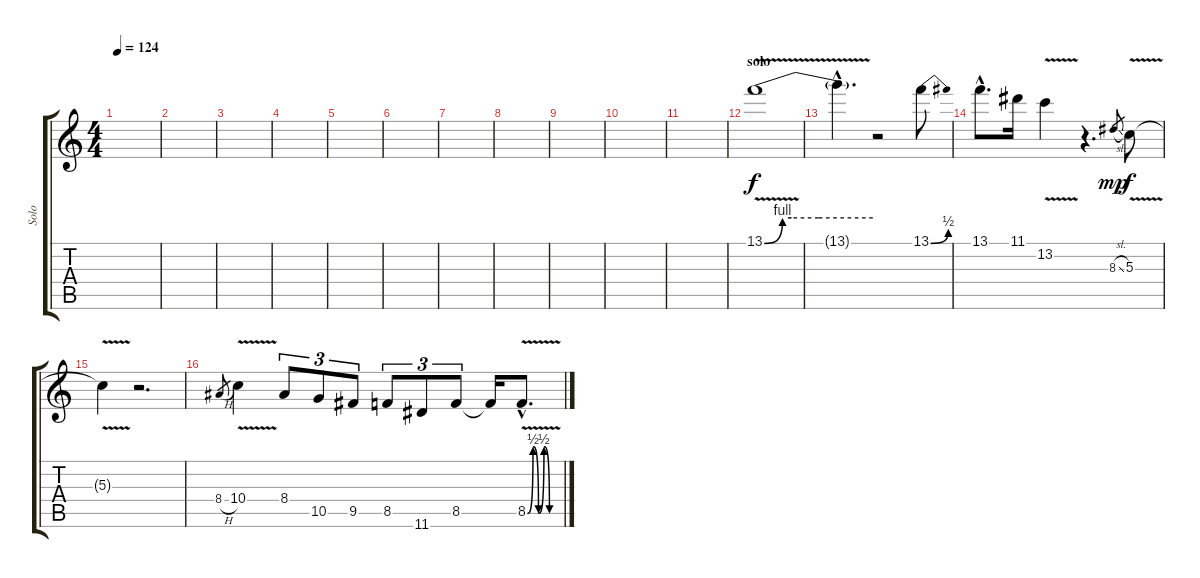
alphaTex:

\track ("Solo" "Solo") {instrument electricguitarclean}
\staff {score tabs}
\tuning (E4 B3 G3 D3 A2 E2) {hide}
\ts (4 4)
\tempo 124
\clef g2
\ks c
|
|
|
|
|
|
|
|
|
|
|
\section ("" "solo")
13.1{be (custom 0 0 10 4 15 4 30 4 60 4) v}.1 |
13.1{hac t}.4{d} r.2 13.1{be (bend 0 0 60 2)}.8 |
13.1{hac}.8{d} 11.1.16 13.2{v}.4 r.4{d} 8.3{sl}.8{gr dy mp} 5.3{v}.8{dy f} |
5.3{t}.4 r.2{d} |
8.4{h}.8{gr} 10.4{v}.4 8.4.8{tu (3 2)} 10.5.8{tu (3 2)} 9.5.8{tu (3 2)} 8.5.8{tu (3 2)} 11.6.8{tu (3 2)} 8.5.8{tu (3 2)} 8.5{t}.16 8.5{be (custom 0 0 10 2 20 0 30 2 40 0 45 0 60 0) v hac}.8{d}
